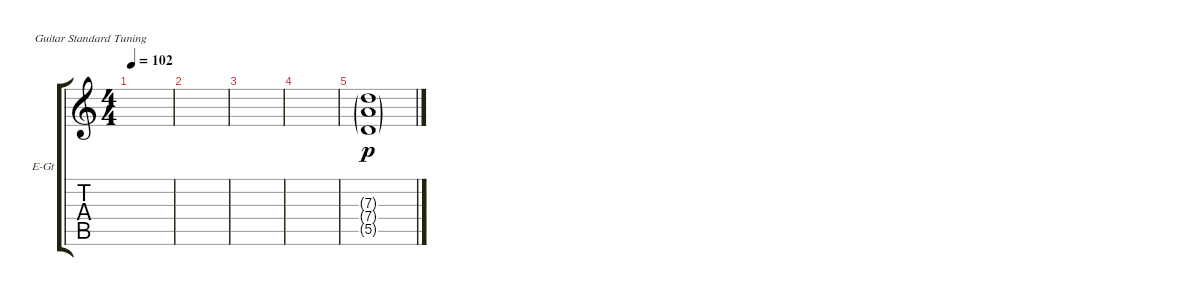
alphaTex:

\defaultSystemsLayout 4
\bracketExtendMode groupsimilarinstruments
\firstSystemTrackNameOrientation horizontal
\otherSystemsTrackNameOrientation horizontal
\track ("Distortion" "E-Gt") {instrument distortionguitar}
\staff {score tabs}
\tuning (E4 B3 G3 D3 A2 E2)
\ts (4 4)
\tempo 102
\clef g2
\ks c
|
|
|
|
(5.5{g} 7.4{g} 7.3{g}).1{dy p}
